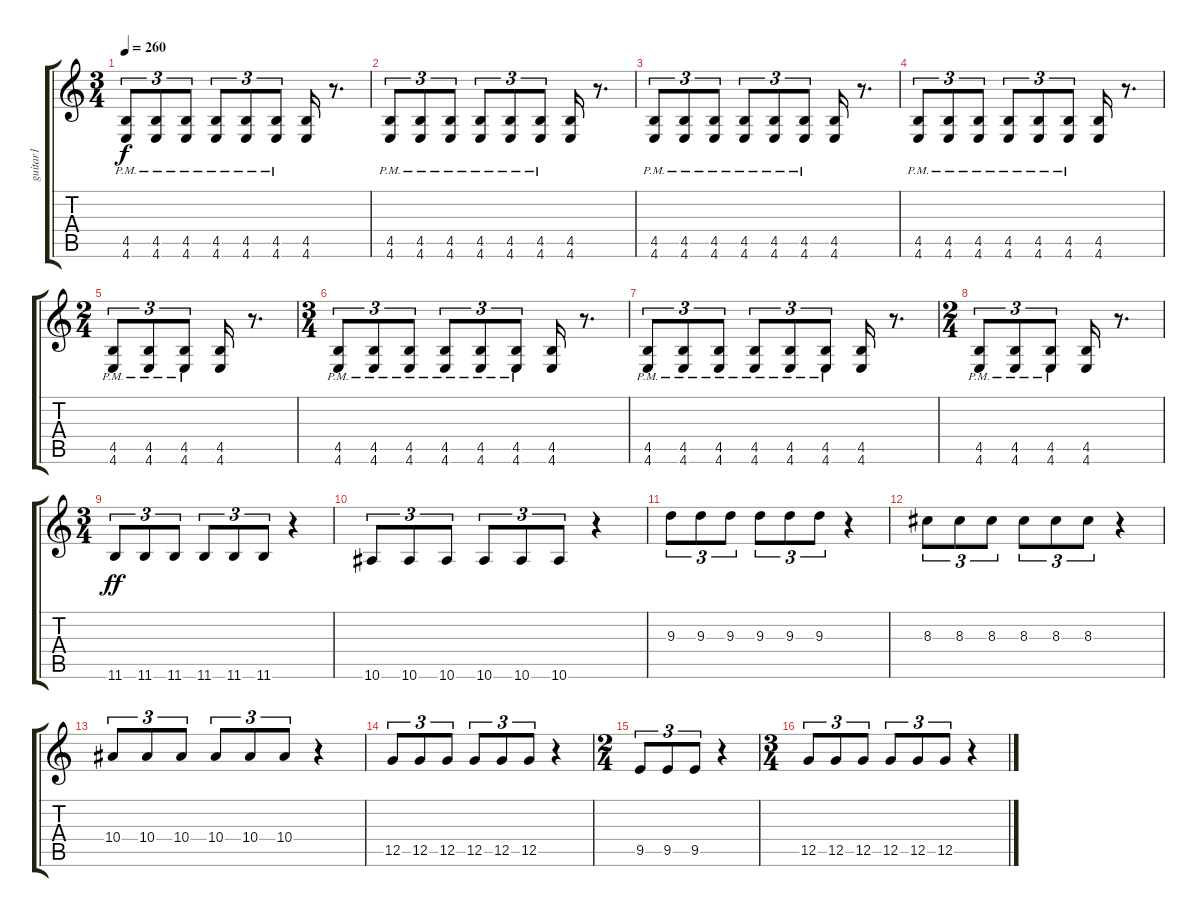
\track ("guitar1" "guitar1") {instrument distortionguitar}
\staff {score tabs}
\tuning (D4 A3 F3 C3 G2 C2) {hide}
\ts (3 4)
\tempo 260
\clef g2
\ks c
(4.5{pm} 4.6{pm}).8{tu (3 2) dy f} (4.5{pm} 4.6{pm}).8{tu (3 2)} (4.5{pm} 4.6{pm}).8{tu (3 2)} (4.5{pm} 4.6{pm}).8{tu (3 2)} (4.5{pm} 4.6{pm}).8{tu (3 2)} (4.5{pm} 4.6{pm}).8{tu (3 2)} (4.5 4.6).16 r.8{d} |
(4.5{pm} 4.6{pm}).8{tu (3 2)} (4.5{pm} 4.6{pm}).8{tu (3 2)} (4.5{pm} 4.6{pm}).8{tu (3 2)} (4.5{pm} 4.6{pm}).8{tu (3 2)} (4.5{pm} 4.6{pm}).8{tu (3 2)} (4.5{pm} 4.6{pm}).8{tu (3 2)} (4.5 4.6).16 r.8{d} |
(4.5{pm} 4.6{pm}).8{tu (3 2)} (4.5{pm} 4.6{pm}).8{tu (3 2)} (4.5{pm} 4.6{pm}).8{tu (3 2)} (4.5{pm} 4.6{pm}).8{tu (3 2)} (4.5{pm} 4.6{pm}).8{tu (3 2)} (4.5{pm} 4.6{pm}).8{tu (3 2)} (4.5 4.6).16 r.8{d} |
(4.5{pm} 4.6{pm}).8{tu (3 2)} (4.5{pm} 4.6{pm}).8{tu (3 2)} (4.5{pm} 4.6{pm}).8{tu (3 2)} (4.5{pm} 4.6{pm}).8{tu (3 2)} (4.5{pm} 4.6{pm}).8{tu (3 2)} (4.5{pm} 4.6{pm}).8{tu (3 2)} (4.5 4.6).16 r.8{d} |
\ts (2 4)
(4.5{pm} 4.6{pm}).8{tu (3 2)} (4.5{pm} 4.6{pm}).8{tu (3 2)} (4.5{pm} 4.6{pm}).8{tu (3 2)} (4.5 4.6).16 r.8{d} |
\ts (3 4)
(4.5{pm} 4.6{pm}).8{tu (3 2)} (4.5{pm} 4.6{pm}).8{tu (3 2)} (4.5{pm} 4.6{pm}).8{tu (3 2)} (4.5{pm} 4.6{pm}).8{tu (3 2)} (4.5{pm} 4.6{pm}).8{tu (3 2)} (4.5{pm} 4.6{pm}).8{tu (3 2)} (4.5 4.6).16 r.8{d} |
(4.5{pm} 4.6{pm}).8{tu (3 2)} (4.5{pm} 4.6{pm}).8{tu (3 2)} (4.5{pm} 4.6{pm}).8{tu (3 2)} (4.5{pm} 4.6{pm}).8{tu (3 2)} (4.5{pm} 4.6{pm}).8{tu (3 2)} (4.5{pm} 4.6{pm}).8{tu (3 2)} (4.5 4.6).16 r.8{d} |
\ts (2 4)
(4.5{pm} 4.6{pm}).8{tu (3 2)} (4.5{pm} 4.6{pm}).8{tu (3 2)} (4.5{pm} 4.6{pm}).8{tu (3 2)} (4.5 4.6).16 r.8{d} |
\ts (3 4)
11.6.8{tu (3 2) dy ff} 11.6.8{tu (3 2)} 11.6.8{tu (3 2)} 11.6.8{tu (3 2)} 11.6.8{tu (3 2)} 11.6.8{tu (3 2)} r.4 |
10.6.8{tu (3 2)} 10.6.8{tu (3 2)} 10.6.8{tu (3 2)} 10.6.8{tu (3 2)} 10.6.8{tu (3 2)} 10.6.8{tu (3 2)} r.4 |
9.3.8{tu (3 2)} 9.3.8{tu (3 2)} 9.3.8{tu (3 2)} 9.3.8{tu (3 2)} 9.3.8{tu (3 2)} 9.3.8{tu (3 2)} r.4 |
8.3.8{tu (3 2)} 8.3.8{tu (3 2)} 8.3.8{tu (3 2)} 8.3.8{tu (3 2)} 8.3.8{tu (3 2)} 8.3.8{tu (3 2)} r.4 |
10.4.8{tu (3 2)} 10.4.8{tu (3 2)} 10.4.8{tu (3 2)} 10.4.8{tu (3 2)} 10.4.8{tu (3 2)} 10.4.8{tu (3 2)} r.4 |
12.5.8{tu (3 2)} 12.5.8{tu (3 2)} 12.5.8{tu (3 2)} 12.5.8{tu (3 2)} 12.5.8{tu (3 2)} 12.5.8{tu (3 2)} r.4 |
\ts (2 4)
9.5.8{tu (3 2)} 9.5.8{tu (3 2)} 9.5.8{tu (3 2)} r.4 |
\ts (3 4)
12.5.8{tu (3 2)} 12.5.8{tu (3 2)} 12.5.8{tu (3 2)} 12.5.8{tu (3 2)} 12.5.8{tu (3 2)} 12.5.8{tu (3 2)} r.4
